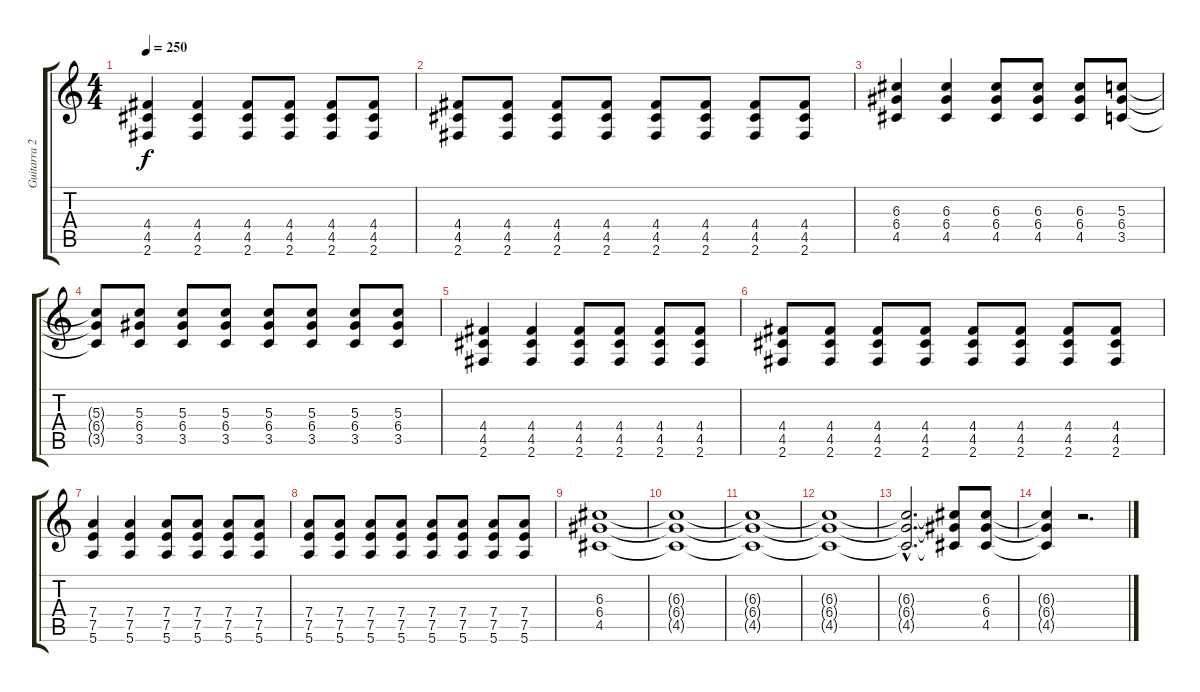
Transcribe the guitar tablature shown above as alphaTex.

\track ("Guitarra 2" "Guitarra 2") {instrument distortionguitar}
\staff {score tabs}
\tuning (E4 B3 G3 D3 A2 E2) {hide}
\ts (4 4)
\tempo 250
\clef g2
\ks c
(4.4 4.5 2.6).4{dy f} (4.4 4.5 2.6).4 (4.4 4.5 2.6).8 (4.4 4.5 2.6).8 (4.4 4.5 2.6).8 (4.4 4.5 2.6).8 |
(4.4 4.5 2.6).8 (4.4 4.5 2.6).8 (4.4 4.5 2.6).8 (4.4 4.5 2.6).8 (4.4 4.5 2.6).8 (4.4 4.5 2.6).8 (4.4 4.5 2.6).8 (4.4 4.5 2.6).8 |
(6.3 6.4 4.5).4 (6.3 6.4 4.5).4 (6.3 6.4 4.5).8 (6.3 6.4 4.5).8 (6.3 6.4 4.5).8 (5.3 6.4 3.5).8 |
(5.3{t} 6.4{t} 3.5{t}).8 (5.3 6.4 3.5).8 (5.3 6.4 3.5).8 (5.3 6.4 3.5).8 (5.3 6.4 3.5).8 (5.3 6.4 3.5).8 (5.3 6.4 3.5).8 (5.3 6.4 3.5).8 |
(4.4 4.5 2.6).4 (4.4 4.5 2.6).4 (4.4 4.5 2.6).8 (4.4 4.5 2.6).8 (4.4 4.5 2.6).8 (4.4 4.5 2.6).8 |
(4.4 4.5 2.6).8 (4.4 4.5 2.6).8 (4.4 4.5 2.6).8 (4.4 4.5 2.6).8 (4.4 4.5 2.6).8 (4.4 4.5 2.6).8 (4.4 4.5 2.6).8 (4.4 4.5 2.6).8 |
(7.4 7.5 5.6).4 (7.4 7.5 5.6).4 (7.4 7.5 5.6).8 (7.4 7.5 5.6).8 (7.4 7.5 5.6).8 (7.4 7.5 5.6).8 |
(7.4 7.5 5.6).8 (7.4 7.5 5.6).8 (7.4 7.5 5.6).8 (7.4 7.5 5.6).8 (7.4 7.5 5.6).8 (7.4 7.5 5.6).8 (7.4 7.5 5.6).8 (7.4 7.5 5.6).8 |
(6.3 6.4 4.5).1 |
(6.3{t} 6.4{t} 4.5{t}).1 |
(6.3{t} 6.4{t} 4.5{t}).1 |
(6.3{t} 6.4{t} 4.5{t}).1 |
(6.3{hac t} 6.4{hac t} 4.5{hac t}).2{d} (6.3{t} 6.4{t} 4.5{t}).8 (6.3 6.4 4.5).8 |
(6.3{t} 6.4{t} 4.5{t}).4 r.2{d}
